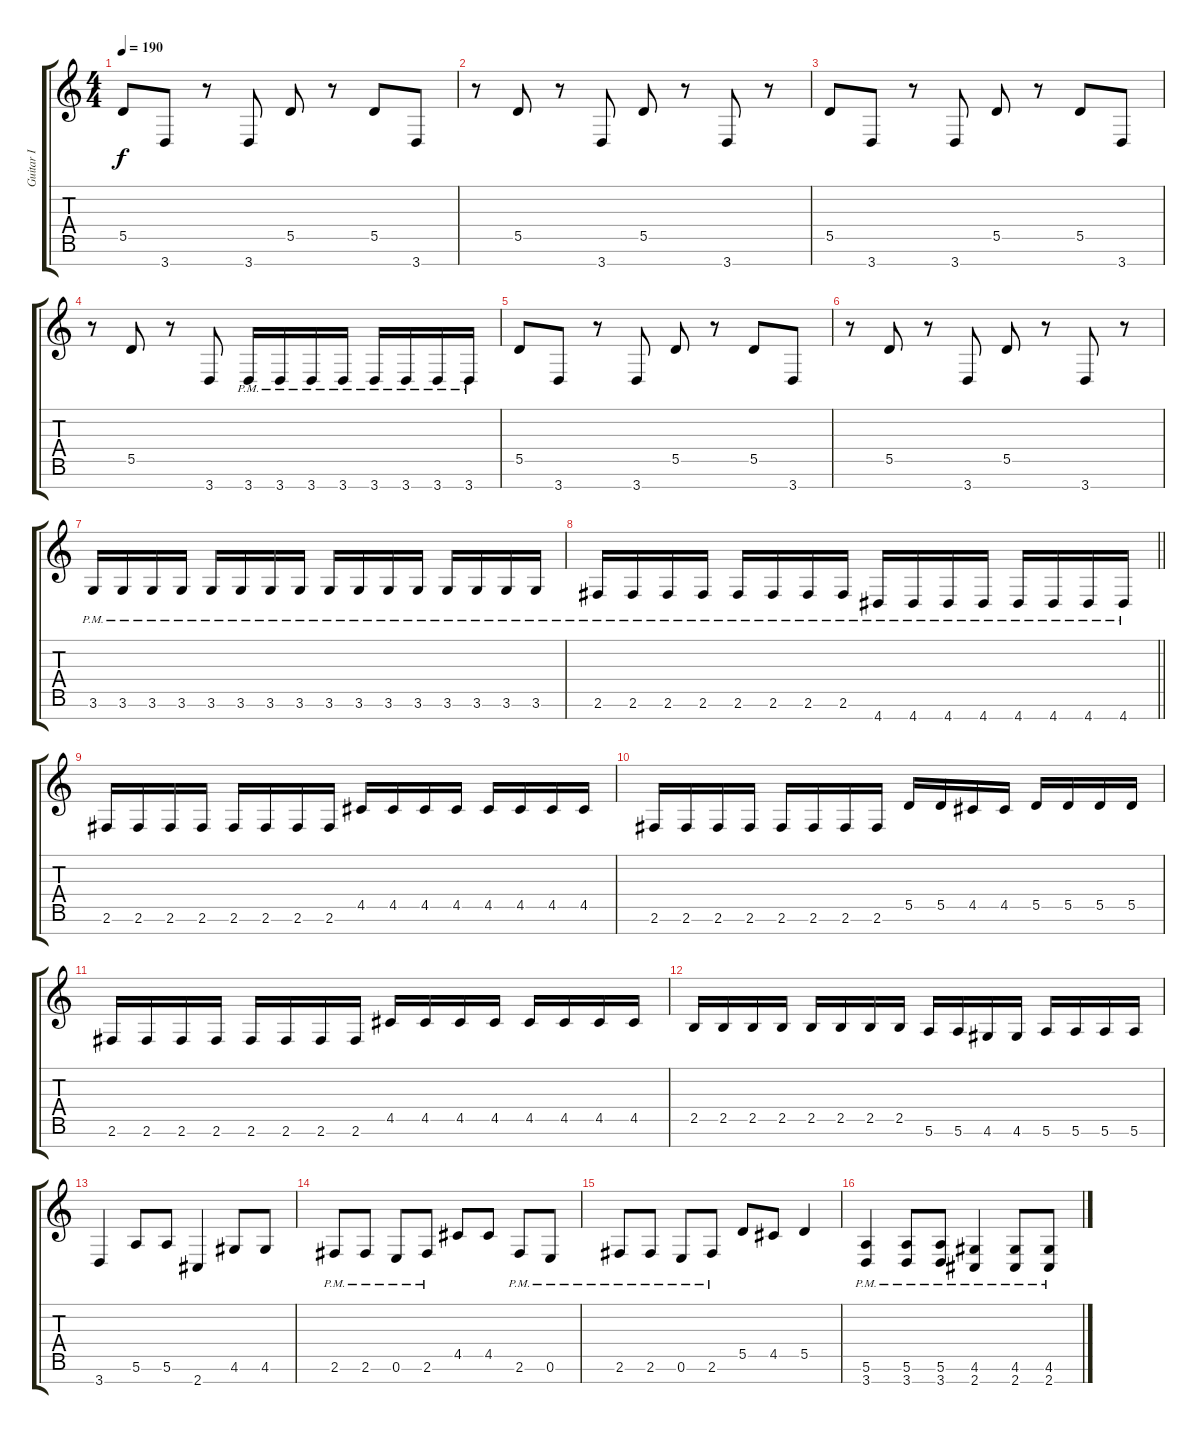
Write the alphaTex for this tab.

\track ("Guitar I" "Guitar I") {instrument distortionguitar}
\staff {score tabs}
\tuning (E4 B3 G3 D3 A2 E2 B1) {hide}
\ts (4 4)
\tempo 190
\clef g2
\ks c
5.5.8{dy f} 3.7.8 r.8 3.7.8 5.5.8 r.8 5.5.8 3.7.8 |
r.8 5.5.8 r.8 3.7.8 5.5.8 r.8 3.7.8 r.8 |
5.5.8 3.7.8 r.8 3.7.8 5.5.8 r.8 5.5.8 3.7.8 |
r.8 5.5.8 r.8 3.7.8 3.7{pm}.16 3.7{pm}.16 3.7{pm}.16 3.7{pm}.16 3.7{pm}.16 3.7{pm}.16 3.7{pm}.16 3.7{pm}.16 |
5.5.8 3.7.8 r.8 3.7.8 5.5.8 r.8 5.5.8 3.7.8 |
r.8 5.5.8 r.8 3.7.8 5.5.8 r.8 3.7.8 r.8 |
3.6{pm}.16 3.6{pm}.16 3.6{pm}.16 3.6{pm}.16 3.6{pm}.16 3.6{pm}.16 3.6{pm}.16 3.6{pm}.16 3.6{pm}.16 3.6{pm}.16 3.6{pm}.16 3.6{pm}.16 3.6{pm}.16 3.6{pm}.16 3.6{pm}.16 3.6{pm}.16 |
\barLineRight lightlight
2.6{pm}.16 2.6{pm}.16 2.6{pm}.16 2.6{pm}.16 2.6{pm}.16 2.6{pm}.16 2.6{pm}.16 2.6{pm}.16 4.7{pm}.16 4.7{pm}.16 4.7{pm}.16 4.7{pm}.16 4.7{pm}.16 4.7{pm}.16 4.7{pm}.16 4.7{pm}.16 |
\section ("" "")
2.6.16 2.6.16 2.6.16 2.6.16 2.6.16 2.6.16 2.6.16 2.6.16 4.5.16 4.5.16 4.5.16 4.5.16 4.5.16 4.5.16 4.5.16 4.5.16 |
2.6.16 2.6.16 2.6.16 2.6.16 2.6.16 2.6.16 2.6.16 2.6.16 5.5.16 5.5.16 4.5.16 4.5.16 5.5.16 5.5.16 5.5.16 5.5.16 |
2.6.16 2.6.16 2.6.16 2.6.16 2.6.16 2.6.16 2.6.16 2.6.16 4.5.16 4.5.16 4.5.16 4.5.16 4.5.16 4.5.16 4.5.16 4.5.16 |
2.5.16 2.5.16 2.5.16 2.5.16 2.5.16 2.5.16 2.5.16 2.5.16 5.6.16 5.6.16 4.6.16 4.6.16 5.6.16 5.6.16 5.6.16 5.6.16 |
3.7.4 5.6.8 5.6.8 2.7.4 4.6.8 4.6.8 |
2.6{pm}.8 2.6{pm}.8 0.6{pm}.8 2.6{pm}.8 4.5.8 4.5.8 2.6{pm}.8 0.6{pm}.8 |
2.6{pm}.8 2.6{pm}.8 0.6{pm}.8 2.6{pm}.8 5.5.8 4.5.8 5.5.4 |
(5.6{pm} 3.7{pm}).4 (5.6{pm} 3.7{pm}).8 (5.6{pm} 3.7{pm}).8 (4.6{pm} 2.7{pm}).4 (4.6{pm} 2.7{pm}).8 (4.6{pm} 2.7{pm}).8
